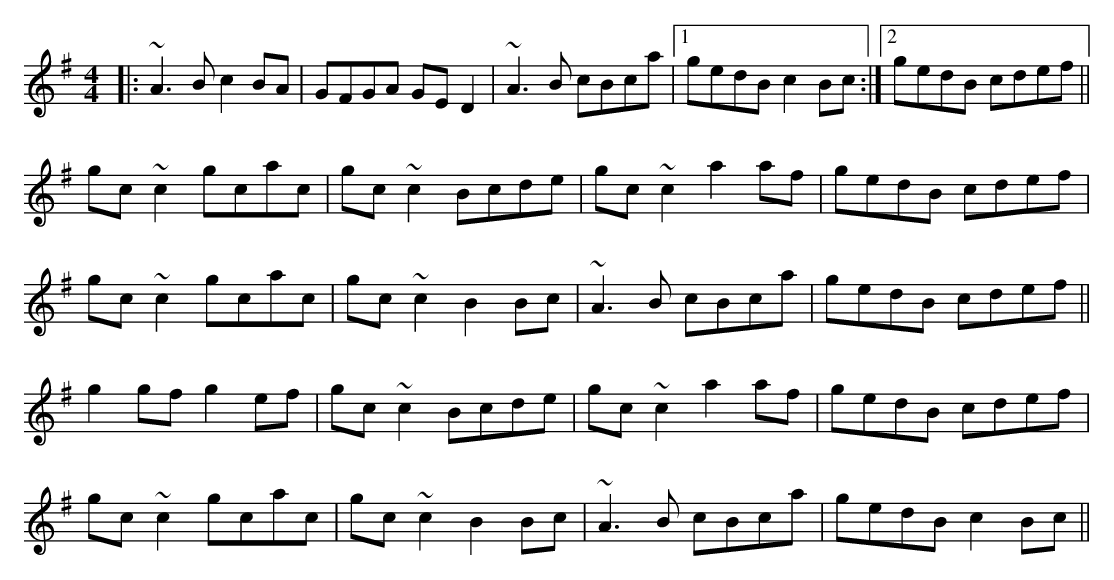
X:1
M:4/4
K:Ador
|:~A3B c2BA|GFGA GED2|~A3B cBca|1 gedB c2Bc:|2 gedB cdef||
gc~c2 gcac|gc~c2 Bcde|gc~c2 a2af|gedB cdef|
gc~c2 gcac|gc~c2 B2Bc|~A3B cBca|gedB cdef||
g2gf g2ef|gc~c2 Bcde|gc~c2 a2af|gedB cdef|
gc~c2 gcac|gc~c2 B2Bc|~A3B cBca|gedB c2Bc||
